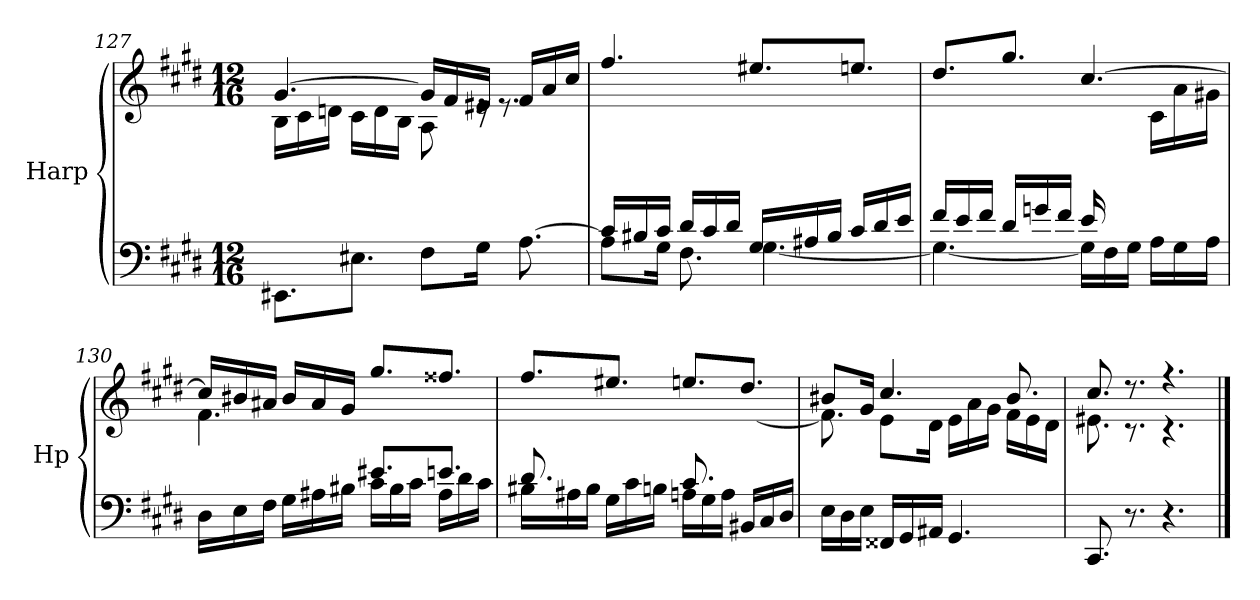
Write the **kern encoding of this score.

**kern	**kern
*part1	*part1
*staff2	*staff1
*I"Harp	*
*I'Hp	*
*clefF4	*clefG2
*k[f#c#g#d#]	*k[f#c#g#d#]
*M12/16	*M12/16
=127	=127
*	*^
8.EE#X\L	[4.g#/	16B\LL
.	.	16c#\
.	.	16dn\JJ
8.E#X\J	.	16c#\LL
.	.	16d\
.	.	16B\JJ
8F#\L	16g#/LL]	8A\
.	16f#/	.
16G#\Jk	16e#X/JJ	16re
[8.A\	16f#/LL	8.re
.	16a/	.
.	16cc#/JJ	.
*	*v	*v
!!LO:LB:g=z
=128	=128
*^	*
16c#/LL	8A\L]	4.ff#/
16B#X/	.	.
16c#/JJ	16G#\Jk	.
16d#/LL	8.F#\	.
16c#/	.	.
16d#/JJ	.	.
16G#/LL	[4.G#\	8.ee#X/L
16A#X/	.	.
16B#/JJ	.	.
16c#/LL	.	8.een/J
16d#/	.	.
16e/JJ	.	.
=129	=129	=129
*	*	*^
16f#/LL	4.G#\_	8.dd#/L	4..ryy
16e/	.	.	.
16f#/JJ	.	.	.
16d#/LL	.	8.gg#/J	.
16gn/	.	.	.
16f#/JJ	.	.	.
16e/LL	16G#\LL]	[4.cc#/	.
4ryy	16F#\	.	16d#\
.	16G#\JJ	.	16e\JJ
.	16A\LL	.	16c#\LL
.	16G#\	.	16a\
16ryy	16A\JJ	.	16g#X\JJ
!!LO:LB:g=z	!!
=130	=130	=130	=130
4.ryy	16D#\LL	16cc#/LL]	4.f#\
.	16E\	16b#X/	.
.	16F#\JJ	16a#X/JJ	.
.	16G#\LL	16b#/LL	.
.	16A#X\	16a#/	.
.	16B#X\JJ	16g#/JJ	.
8.e#X/L	16c#\LL	8.gg#/L	4.ryy
.	16B#\	.	.
.	16c#\JJ	.	.
8.en/J	16A#\LL	8.ff##X/J	.
.	16d#\	.	.
.	16c#\JJ	.	.
=131	=131	=131	=131
8.d#/L	16B#X\LL	8.ff#/L	8.ryy
.	16A#X\	.	.
.	16B#\JJ	.	.
8.ryy	16G#\LL	8.ee#X/J	8.g#\J
.	16c#\	.	.
.	16Bn\JJ	.	.
8.c#/L	16An\LL	8.een/L	8.ryy
.	16G#\	.	.
.	16A\JJ	.	.
8.ryy	16BB#X/LL	8.dd#/J	[8.f#\J
.	16C#/	.	.
.	16D#/JJ	.	.
*v	*v	*	*
!!LO:LB:g=z	!!
=132	=132	=132
16E\LL	8b#X/L	8.f#\]
16D#\	.	.
16E\JJ	16g#/Jk	.
16FF##X/LL	4.cc#/	8e\L
16GG#/	.	.
16AA#X/JJ	.	16d#\Jk
4.GG#/	.	16e\LL
.	.	16a\
.	.	16g#\JJ
.	8.b#/	16f#\LL
.	.	16e\
.	.	16d#\JJ
=133	=133	=133
8.CC#/	8.cc#/	8.e#X\
8.r	8.r	8.r
4.r	4.r	4.r
*	*v	*v
==	==
*-	*-
